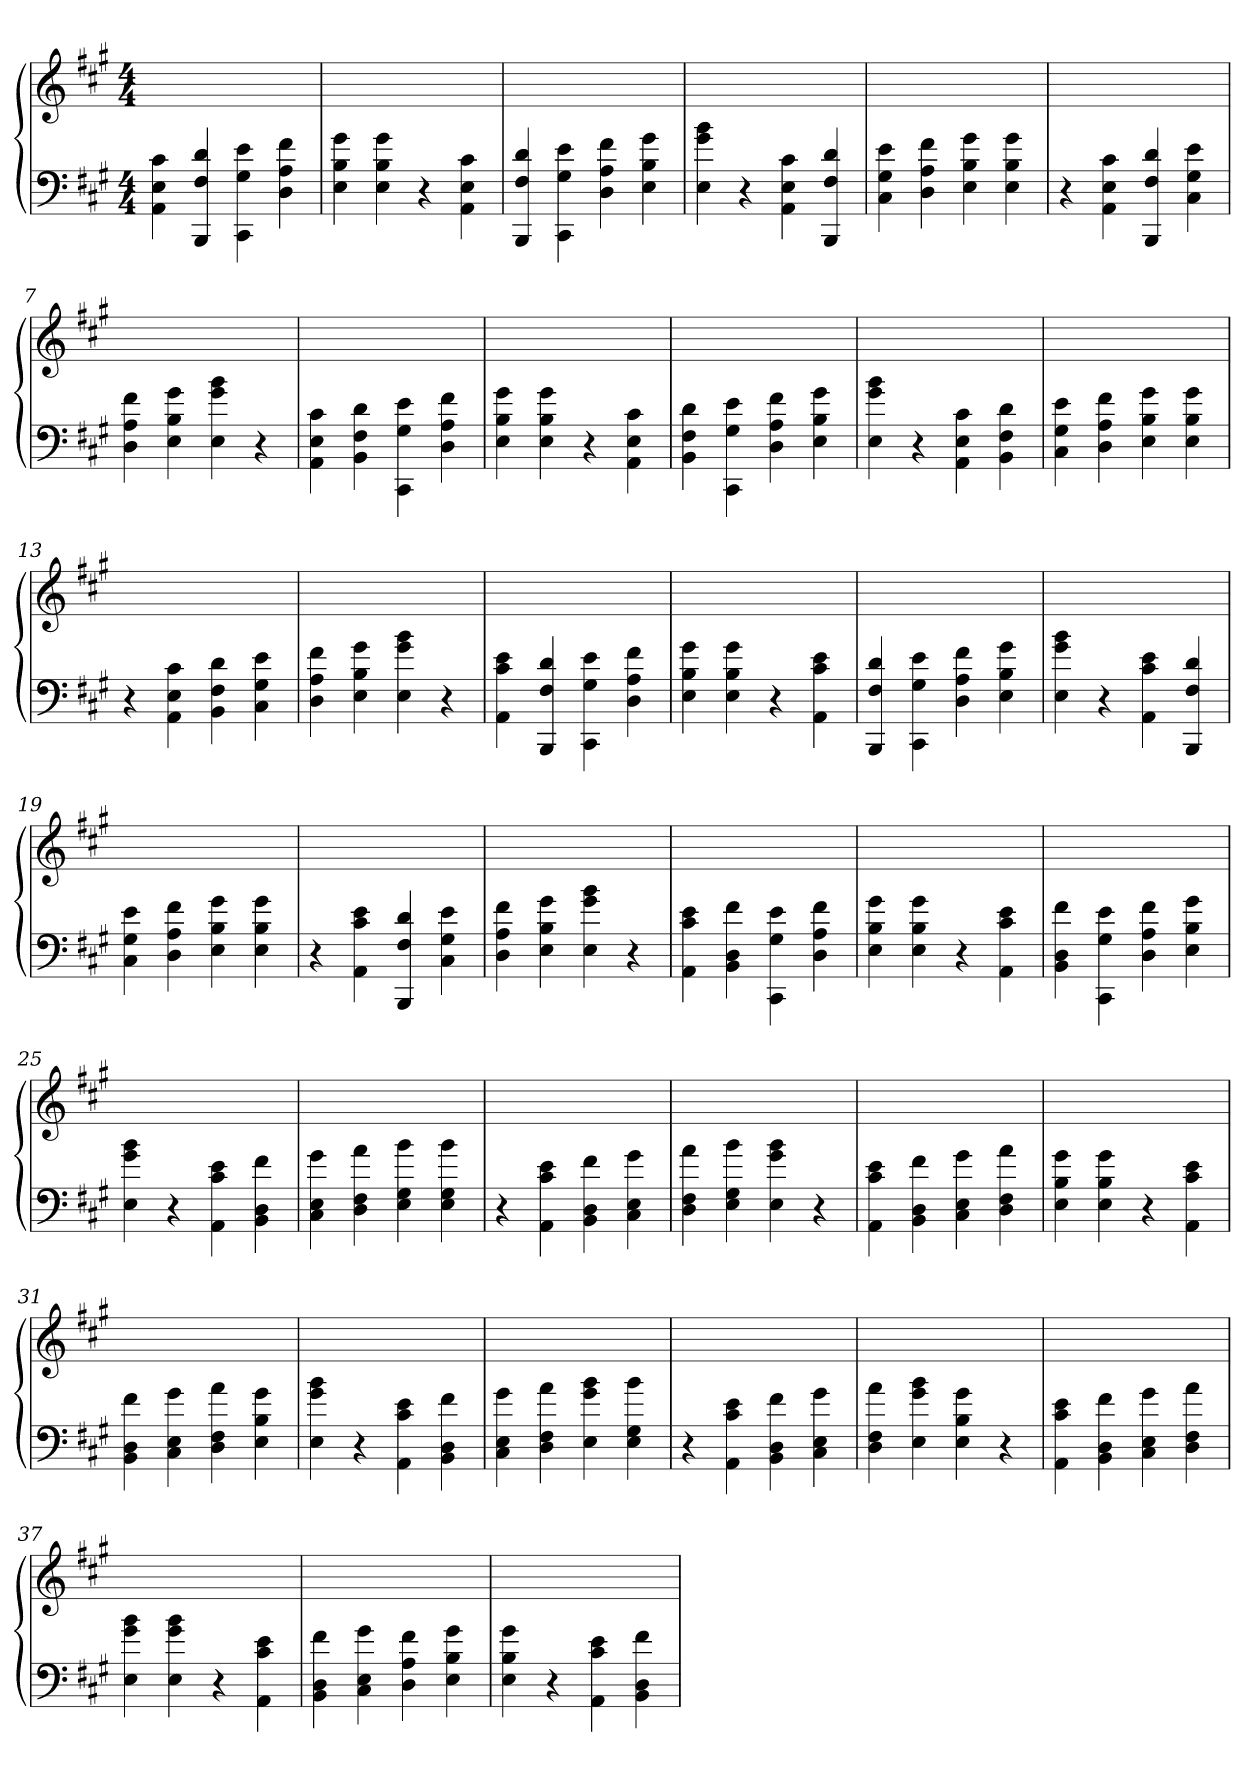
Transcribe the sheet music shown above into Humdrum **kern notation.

**kern	**kern
*part2	*part1
*staff2	*staff1
*clefF4	*clefG2
*k[f#c#g#]	*k[f#c#g#]
*A:	*A:
*M4/4	*M4/4
*MM60	*MM60
=1	=1
4AA 4E 4c#	1ryy
4BBB 4F# 4d	.
4CC# 4G# 4e	.
4D 4A 4f#	.
=2	=2
4E 4B 4g#	1ryy
4E 4B 4g#	.
4r	.
4AA 4E 4c#	.
=3	=3
4BBB 4F# 4d	1ryy
4CC# 4G# 4e	.
4D 4A 4f#	.
4E 4B 4g#	.
=4	=4
4E 4g# 4b	1ryy
4r	.
4AA 4E 4c#	.
4BBB 4F# 4d	.
=5	=5
4C# 4G# 4e	1ryy
4D 4A 4f#	.
4E 4B 4g#	.
4E 4B 4g#	.
=6	=6
4r	1ryy
4AA 4E 4c#	.
4BBB 4F# 4d	.
4C# 4G# 4e	.
=7	=7
4D 4A 4f#	1ryy
4E 4B 4g#	.
4E 4g# 4b	.
4r	.
=8	=8
4AA 4E 4c#	1ryy
4BB 4F# 4d	.
4CC# 4G# 4e	.
4D 4A 4f#	.
=9	=9
4E 4B 4g#	1ryy
4E 4B 4g#	.
4r	.
4AA 4E 4c#	.
=10	=10
4BB 4F# 4d	1ryy
4CC# 4G# 4e	.
4D 4A 4f#	.
4E 4B 4g#	.
=11	=11
4E 4g# 4b	1ryy
4r	.
4AA 4E 4c#	.
4BB 4F# 4d	.
=12	=12
4C# 4G# 4e	1ryy
4D 4A 4f#	.
4E 4B 4g#	.
4E 4B 4g#	.
=13	=13
4r	1ryy
4AA 4E 4c#	.
4BB 4F# 4d	.
4C# 4G# 4e	.
=14	=14
4D 4A 4f#	1ryy
4E 4B 4g#	.
4E 4g# 4b	.
4r	.
=15	=15
4AA 4c# 4e	1ryy
4BBB 4F# 4d	.
4CC# 4G# 4e	.
4D 4A 4f#	.
=16	=16
4E 4B 4g#	1ryy
4E 4B 4g#	.
4r	.
4AA 4c# 4e	.
=17	=17
4BBB 4F# 4d	1ryy
4CC# 4G# 4e	.
4D 4A 4f#	.
4E 4B 4g#	.
=18	=18
4E 4g# 4b	1ryy
4r	.
4AA 4c# 4e	.
4BBB 4F# 4d	.
=19	=19
4C# 4G# 4e	1ryy
4D 4A 4f#	.
4E 4B 4g#	.
4E 4B 4g#	.
=20	=20
4r	1ryy
4AA 4c# 4e	.
4BBB 4F# 4d	.
4C# 4G# 4e	.
=21	=21
4D 4A 4f#	1ryy
4E 4B 4g#	.
4E 4g# 4b	.
4r	.
=22	=22
4AA 4c# 4e	1ryy
4BB 4D 4f#	.
4CC# 4G# 4e	.
4D 4A 4f#	.
=23	=23
4E 4B 4g#	1ryy
4E 4B 4g#	.
4r	.
4AA 4c# 4e	.
=24	=24
4BB 4D 4f#	1ryy
4CC# 4G# 4e	.
4D 4A 4f#	.
4E 4B 4g#	.
=25	=25
4E 4g# 4b	1ryy
4r	.
4AA 4c# 4e	.
4BB 4D 4f#	.
=26	=26
4C# 4E 4g#	1ryy
4D 4F# 4a	.
4E 4G# 4b	.
4E 4G# 4b	.
=27	=27
4r	1ryy
4AA 4c# 4e	.
4BB 4D 4f#	.
4C# 4E 4g#	.
=28	=28
4D 4F# 4a	1ryy
4E 4G# 4b	.
4E 4g# 4b	.
4r	.
=29	=29
4AA 4c# 4e	1ryy
4BB 4D 4f#	.
4C# 4E 4g#	.
4D 4F# 4a	.
=30	=30
4E 4B 4g#	1ryy
4E 4B 4g#	.
4r	.
4AA 4c# 4e	.
=31	=31
4BB 4D 4f#	1ryy
4C# 4E 4g#	.
4D 4F# 4a	.
4E 4B 4g#	.
=32	=32
4E 4g# 4b	1ryy
4r	.
4AA 4c# 4e	.
4BB 4D 4f#	.
=33	=33
4C# 4E 4g#	1ryy
4D 4F# 4a	.
4E 4g# 4b	.
4E 4G# 4b	.
=34	=34
4r	1ryy
4AA 4c# 4e	.
4BB 4D 4f#	.
4C# 4E 4g#	.
=35	=35
4D 4F# 4a	1ryy
4E 4g# 4b	.
4E 4B 4g#	.
4r	.
=36	=36
4AA 4c# 4e	1ryy
4BB 4D 4f#	.
4C# 4E 4g#	.
4D 4F# 4a	.
=37	=37
4E 4g# 4b	1ryy
4E 4g# 4b	.
4r	.
4AA 4c# 4e	.
=38	=38
4BB 4D 4f#	1ryy
4C# 4E 4g#	.
4D 4A 4f#	.
4E 4B 4g#	.
=39	=39
4E 4B 4g#	1ryy
4r	.
4AA 4c# 4e	.
4BB 4D 4f#	.
=	=
*-	*-
